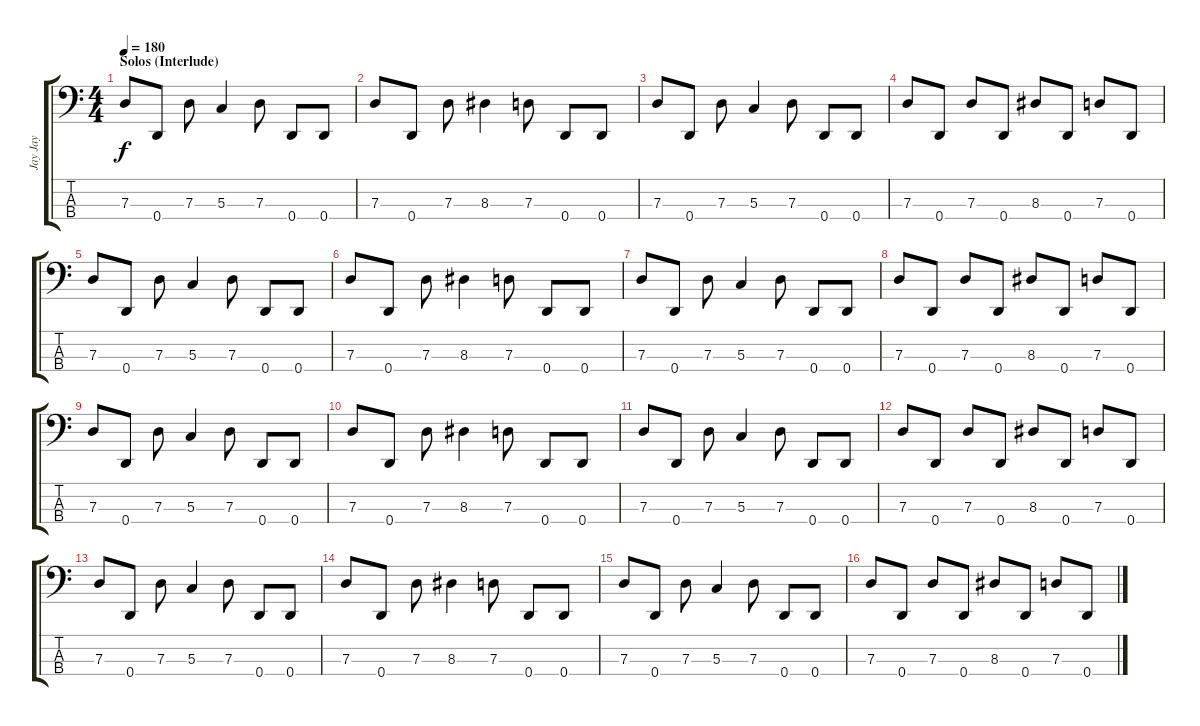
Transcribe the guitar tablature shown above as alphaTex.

\track ("Jay Jay" "Jay Jay") {instrument electricbasspick}
\staff {score tabs}
\tuning (F2 C2 G1 D1) {hide}
\ts (4 4)
\section ("" "Solos (Interlude)")
\tempo 180
\clef f4
\ks c
7.3.8{dy f} 0.4.8 7.3.8 5.3.4 7.3.8 0.4.8 0.4.8 |
7.3.8 0.4.8 7.3.8 8.3.4 7.3.8 0.4.8 0.4.8 |
7.3.8 0.4.8 7.3.8 5.3.4 7.3.8 0.4.8 0.4.8 |
7.3.8 0.4.8 7.3.8 0.4.8 8.3.8 0.4.8 7.3.8 0.4.8 |
7.3.8 0.4.8 7.3.8 5.3.4 7.3.8 0.4.8 0.4.8 |
7.3.8 0.4.8 7.3.8 8.3.4 7.3.8 0.4.8 0.4.8 |
7.3.8 0.4.8 7.3.8 5.3.4 7.3.8 0.4.8 0.4.8 |
7.3.8 0.4.8 7.3.8 0.4.8 8.3.8 0.4.8 7.3.8 0.4.8 |
7.3.8 0.4.8 7.3.8 5.3.4 7.3.8 0.4.8 0.4.8 |
7.3.8 0.4.8 7.3.8 8.3.4 7.3.8 0.4.8 0.4.8 |
7.3.8 0.4.8 7.3.8 5.3.4 7.3.8 0.4.8 0.4.8 |
7.3.8 0.4.8 7.3.8 0.4.8 8.3.8 0.4.8 7.3.8 0.4.8 |
7.3.8 0.4.8 7.3.8 5.3.4 7.3.8 0.4.8 0.4.8 |
7.3.8 0.4.8 7.3.8 8.3.4 7.3.8 0.4.8 0.4.8 |
7.3.8 0.4.8 7.3.8 5.3.4 7.3.8 0.4.8 0.4.8 |
7.3.8 0.4.8 7.3.8 0.4.8 8.3.8 0.4.8 7.3.8 0.4.8
